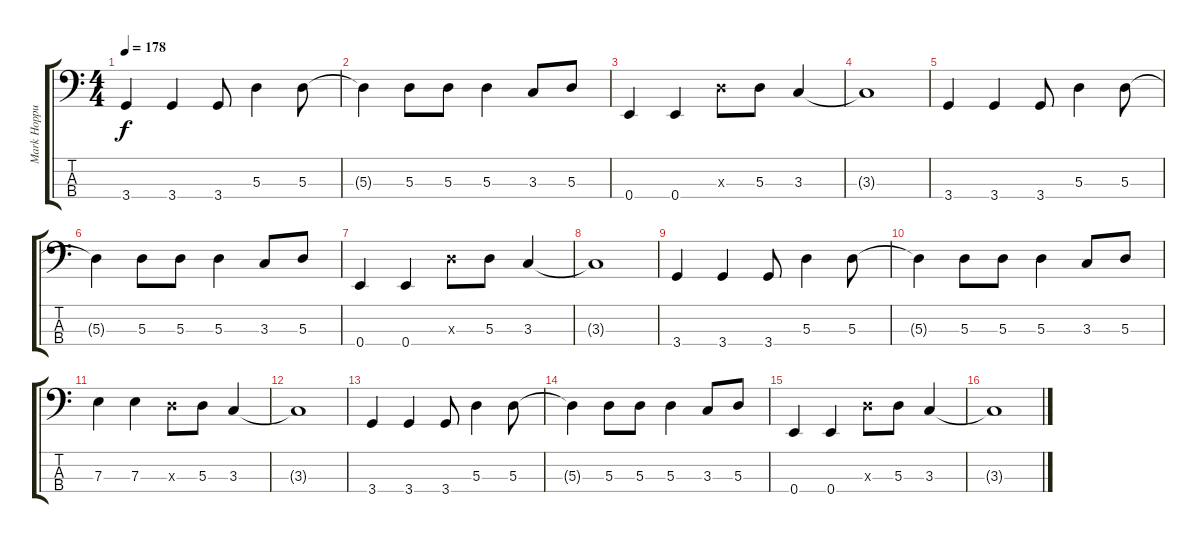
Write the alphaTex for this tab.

\track ("Mark Hoppus" "Mark Hoppu") {instrument electricbasspick}
\staff {score tabs}
\tuning (G2 D2 A1 E1) {hide}
\ts (4 4)
\tempo 178
\clef f4
\ks c
3.4.4{dy f} 3.4.4 3.4.8 5.3.4 5.3.8 |
5.3{t}.4 5.3.8 5.3.8 5.3.4 3.3.8 5.3.8 |
0.4.4 0.4.4 5.3{x}.8 5.3.8 3.3.4 |
3.3{t}.1 |
3.4.4 3.4.4 3.4.8 5.3.4 5.3.8 |
5.3{t}.4 5.3.8 5.3.8 5.3.4 3.3.8 5.3.8 |
0.4.4 0.4.4 5.3{x}.8 5.3.8 3.3.4 |
3.3{t}.1 |
3.4.4 3.4.4 3.4.8 5.3.4 5.3.8 |
5.3{t}.4 5.3.8 5.3.8 5.3.4 3.3.8 5.3.8 |
7.3.4 7.3.4 5.3{x}.8 5.3.8 3.3.4 |
3.3{t}.1 |
3.4.4 3.4.4 3.4.8 5.3.4 5.3.8 |
5.3{t}.4 5.3.8 5.3.8 5.3.4 3.3.8 5.3.8 |
0.4.4 0.4.4 5.3{x}.8 5.3.8 3.3.4 |
3.3{t}.1
